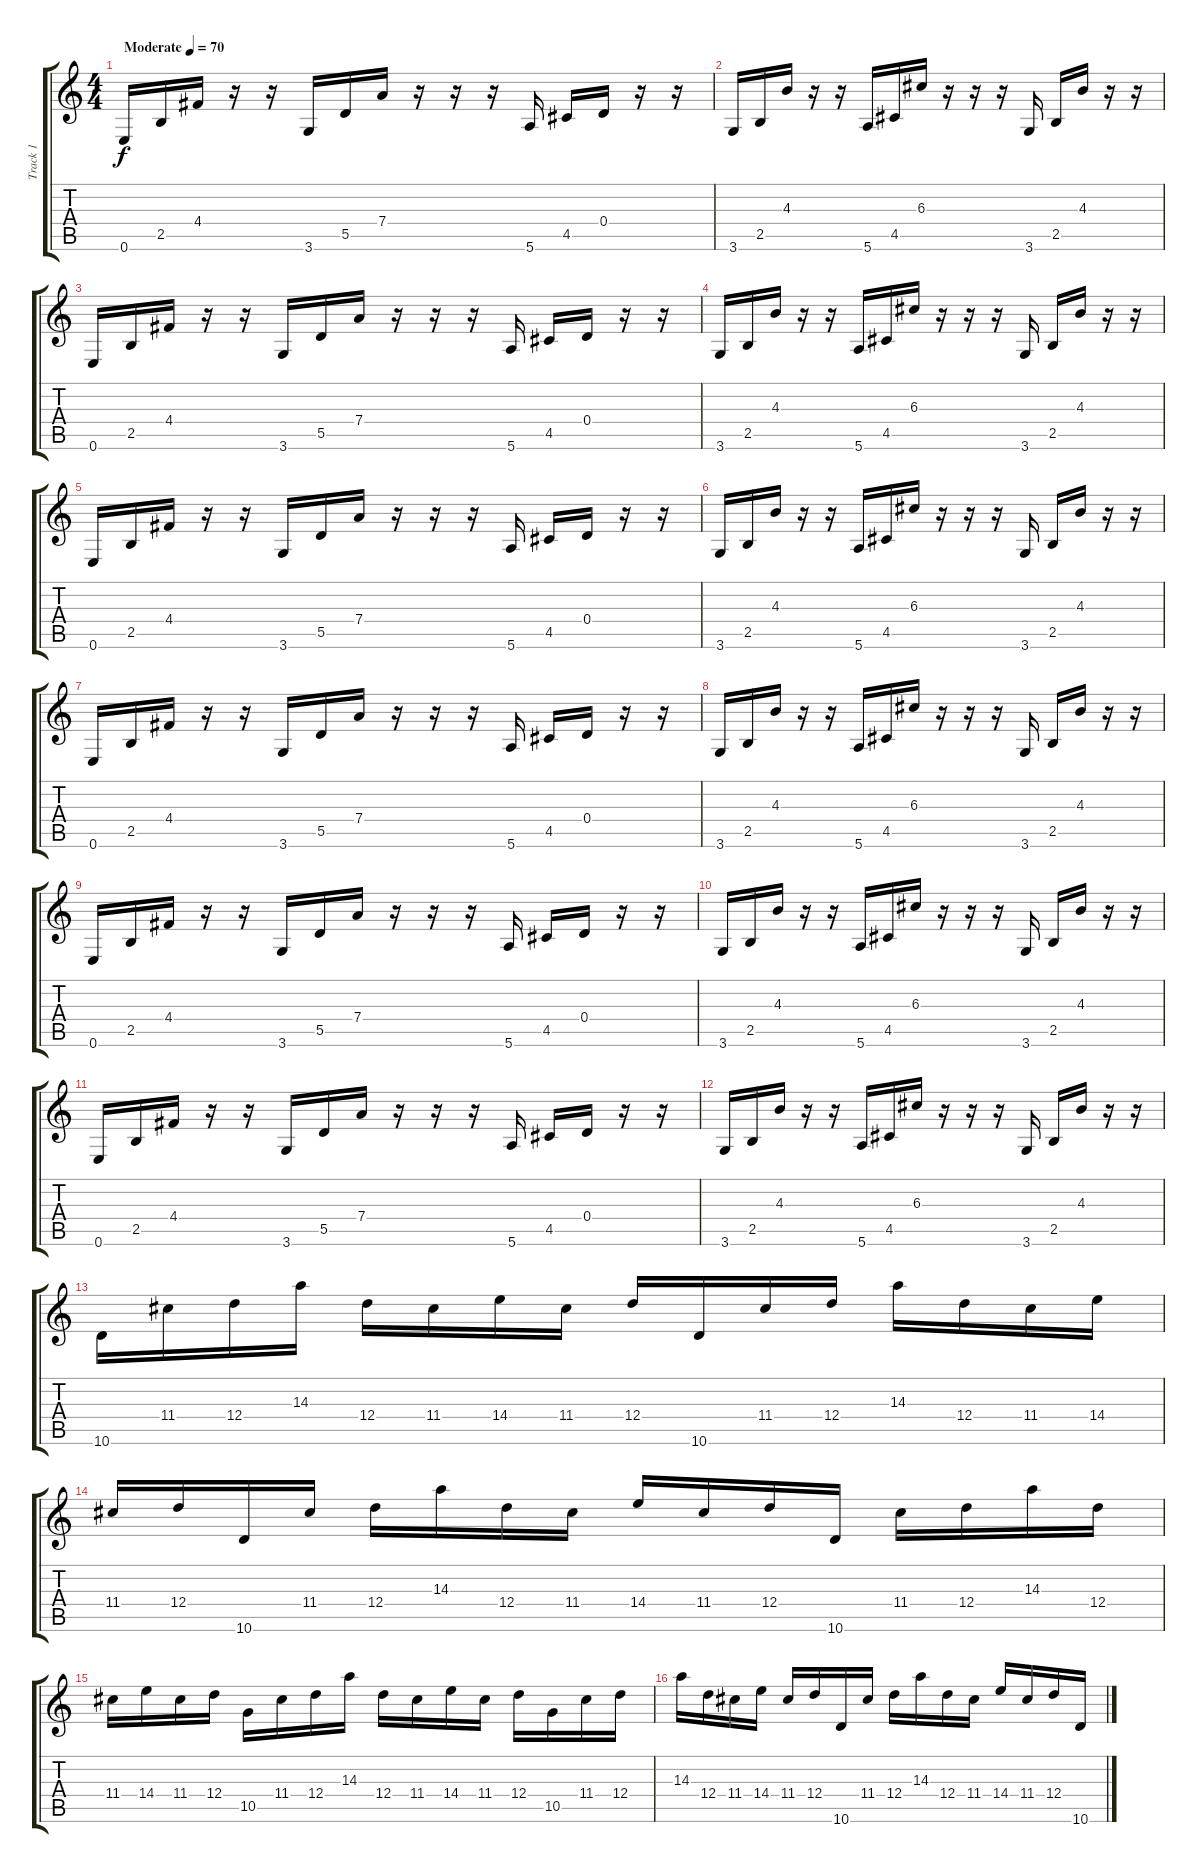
\track ("Track 1" "Track 1") {instrument acousticguitarsteel}
\staff {score tabs}
\tuning (E4 B3 G3 D3 A2 E2) {hide}
\ts (4 4)
\tempo (70 "Moderate")
\clef g2
\ks c
0.6.16{dy f instrument acousticguitarsteel} 2.5.16 4.4.16 r.16 r.16 3.6.16 5.5.16 7.4.16 r.16 r.16 r.16 5.6.16 4.5.16 0.4.16 r.16 r.16 |
3.6.16 2.5.16 4.3.16 r.16 r.16 5.6.16 4.5.16 6.3.16 r.16 r.16 r.16 3.6.16 2.5.16 4.3.16 r.16 r.16 |
0.6.16 2.5.16 4.4.16 r.16 r.16 3.6.16 5.5.16 7.4.16 r.16 r.16 r.16 5.6.16 4.5.16 0.4.16 r.16 r.16 |
3.6.16 2.5.16 4.3.16 r.16 r.16 5.6.16 4.5.16 6.3.16 r.16 r.16 r.16 3.6.16 2.5.16 4.3.16 r.16 r.16 |
0.6.16 2.5.16 4.4.16 r.16 r.16 3.6.16 5.5.16 7.4.16 r.16 r.16 r.16 5.6.16 4.5.16 0.4.16 r.16 r.16 |
3.6.16 2.5.16 4.3.16 r.16 r.16 5.6.16 4.5.16 6.3.16 r.16 r.16 r.16 3.6.16 2.5.16 4.3.16 r.16 r.16 |
0.6.16 2.5.16 4.4.16 r.16 r.16 3.6.16 5.5.16 7.4.16 r.16 r.16 r.16 5.6.16 4.5.16 0.4.16 r.16 r.16 |
3.6.16 2.5.16 4.3.16 r.16 r.16 5.6.16 4.5.16 6.3.16 r.16 r.16 r.16 3.6.16 2.5.16 4.3.16 r.16 r.16 |
0.6.16 2.5.16 4.4.16 r.16 r.16 3.6.16 5.5.16 7.4.16 r.16 r.16 r.16 5.6.16 4.5.16 0.4.16 r.16 r.16 |
3.6.16 2.5.16 4.3.16 r.16 r.16 5.6.16 4.5.16 6.3.16 r.16 r.16 r.16 3.6.16 2.5.16 4.3.16 r.16 r.16 |
0.6.16 2.5.16 4.4.16 r.16 r.16 3.6.16 5.5.16 7.4.16 r.16 r.16 r.16 5.6.16 4.5.16 0.4.16 r.16 r.16 |
3.6.16 2.5.16 4.3.16 r.16 r.16 5.6.16 4.5.16 6.3.16 r.16 r.16 r.16 3.6.16 2.5.16 4.3.16 r.16 r.16 |
10.6.16 11.4.16 12.4.16 14.3.16 12.4.16 11.4.16 14.4.16 11.4.16 12.4.16 10.6.16 11.4.16 12.4.16 14.3.16 12.4.16 11.4.16 14.4.16 |
11.4.16 12.4.16 10.6.16 11.4.16 12.4.16 14.3.16 12.4.16 11.4.16 14.4.16 11.4.16 12.4.16 10.6.16 11.4.16 12.4.16 14.3.16 12.4.16 |
11.4.16 14.4.16 11.4.16 12.4.16 10.5.16 11.4.16 12.4.16 14.3.16 12.4.16 11.4.16 14.4.16 11.4.16 12.4.16 10.5.16 11.4.16 12.4.16 |
14.3.16 12.4.16 11.4.16 14.4.16 11.4.16 12.4.16 10.6.16 11.4.16 12.4.16 14.3.16 12.4.16 11.4.16 14.4.16 11.4.16 12.4.16 10.6.16
